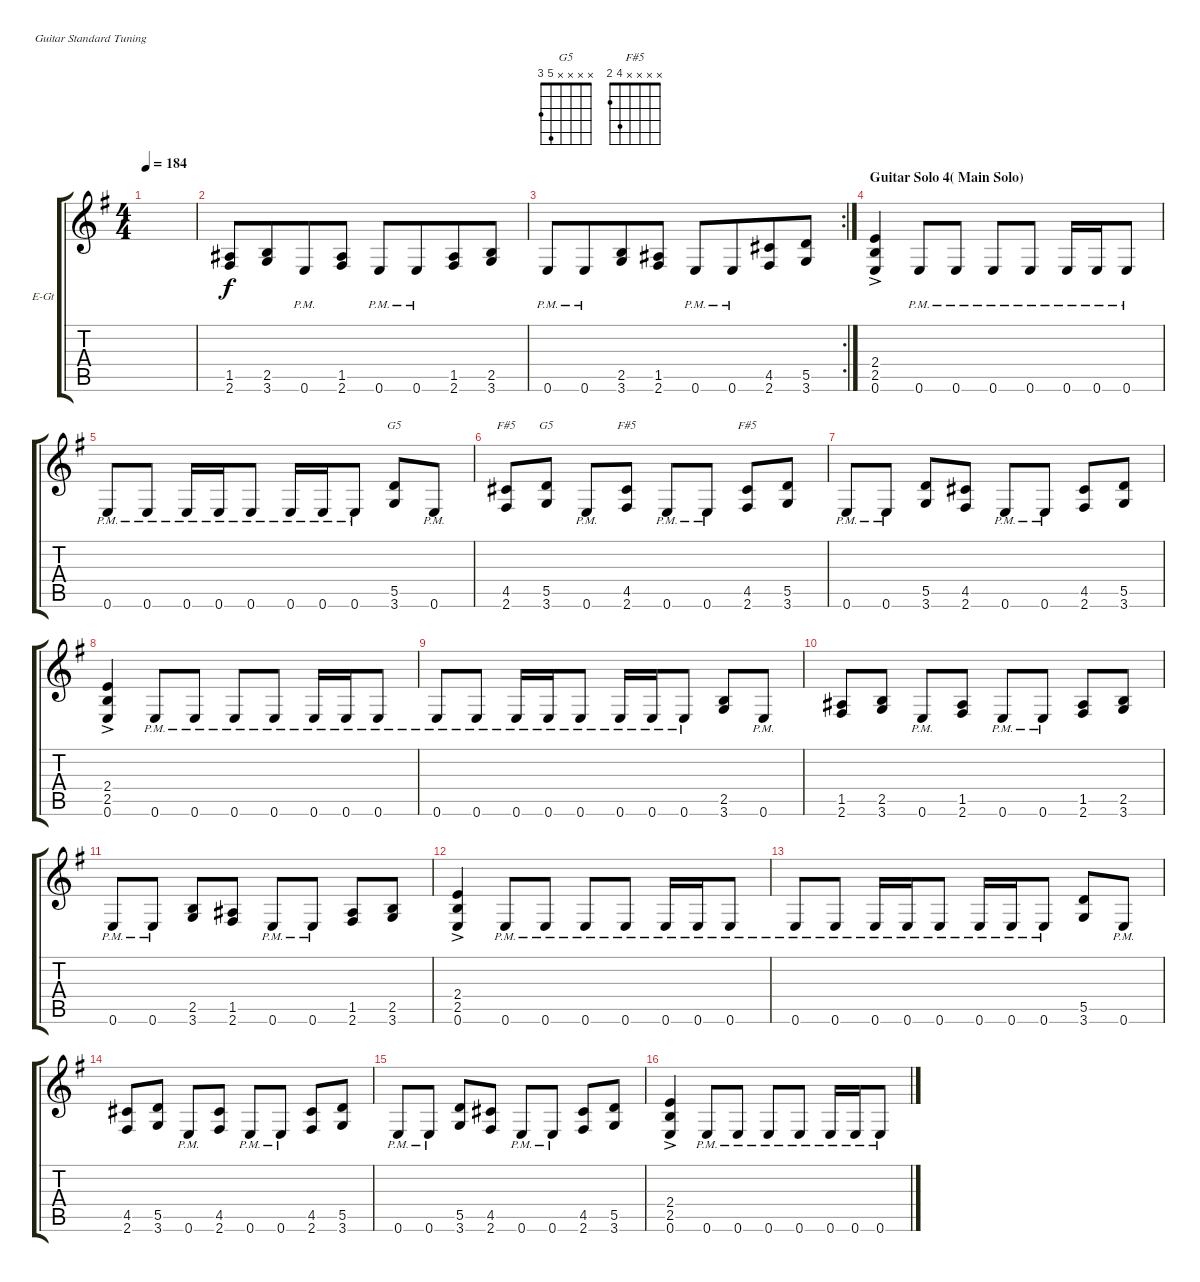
\defaultSystemsLayout 4
\bracketExtendMode groupsimilarinstruments
\firstSystemTrackNameOrientation horizontal
\otherSystemsTrackNameOrientation horizontal
\track ("Marty Friendman" "E-Gt") {instrument distortionguitar}
\staff {score tabs}
\tuning (E4 B3 G3 D3 A2 E2)
\chord ("G5" x x x x 5 3)
\chord ("F#5" x x x x 4 2)
\ts (4 4)
\tempo 184
\clef g2
\ks g
|
(2.6 1.5).8{beam merge} (3.6 2.5).8{beam merge} 0.6{pm}.8{beam merge} (2.6 1.5).8 0.6{pm}.8{beam merge} 0.6{pm}.8{beam merge} (2.6 1.5).8{beam merge} (3.6 2.5).8 |
\rc 2
0.6{pm}.8{beam merge} 0.6{pm}.8{beam merge} (3.6 2.5).8{beam merge} (2.6 1.5).8 0.6{pm}.8{beam merge} 0.6{pm}.8{beam merge} (2.6 4.5).8{beam merge} (3.6 5.5).8 |
\section ("" "Guitar Solo 4( Main Solo)")
(0.6 2.5 2.4{ac}).4 0.6{pm}.8 0.6{pm}.8 0.6{pm}.8 0.6{pm}.8 0.6{pm}.16 0.6{pm}.16 0.6{pm}.8 |
0.6{pm}.8 0.6{pm}.8 0.6{pm}.16 0.6{pm}.16 0.6{pm}.8 0.6{pm}.16 0.6{pm}.16 0.6{pm}.8 (3.6 5.5).8{ch "G5"} 0.6{pm}.8 |
(2.6 4.5).8{ch "F#5"} (3.6 5.5).8{ch "G5"} 0.6{pm}.8 (2.6 4.5).8{ch "F#5"} 0.6{pm}.8 0.6{pm}.8 (2.6 4.5).8{ch "F#5"} (3.6 5.5).8 |
0.6{pm}.8 0.6{pm}.8 (3.6 5.5).8 (4.5 2.6).8 0.6{pm}.8 0.6{pm}.8 (2.6 4.5).8 (5.5 3.6).8 |
(0.6 2.5 2.4{ac}).4 0.6{pm}.8 0.6{pm}.8 0.6{pm}.8 0.6{pm}.8 0.6{pm}.16 0.6{pm}.16 0.6{pm}.8 |
0.6{pm}.8 0.6{pm}.8 0.6{pm}.16 0.6{pm}.16 0.6{pm}.8 0.6{pm}.16 0.6{pm}.16 0.6{pm}.8 (3.6 2.5).8 0.6{pm}.8 |
(2.6 1.5).8 (3.6 2.5).8 0.6{pm}.8 (2.6 1.5).8 0.6{pm}.8 0.6{pm}.8 (2.6 1.5).8 (3.6 2.5).8 |
0.6{pm}.8 0.6{pm}.8 (3.6 2.5).8 (2.6 1.5).8 0.6{pm}.8 0.6{pm}.8 (2.6 1.5).8 (3.6 2.5).8 |
(0.6 2.5 2.4{ac}).4 0.6{pm}.8 0.6{pm}.8 0.6{pm}.8 0.6{pm}.8 0.6{pm}.16 0.6{pm}.16 0.6{pm}.8 |
0.6{pm}.8 0.6{pm}.8 0.6{pm}.16 0.6{pm}.16 0.6{pm}.8 0.6{pm}.16 0.6{pm}.16 0.6{pm}.8 (3.6 5.5).8 0.6{pm}.8 |
(2.6 4.5).8 (3.6 5.5).8 0.6{pm}.8 (2.6 4.5).8 0.6{pm}.8 0.6{pm}.8 (2.6 4.5).8 (3.6 5.5).8 |
0.6{pm}.8 0.6{pm}.8 (3.6 5.5).8 (4.5 2.6).8 0.6{pm}.8 0.6{pm}.8 (2.6 4.5).8 (5.5 3.6).8 |
(0.6 2.5 2.4{ac}).4 0.6{pm}.8 0.6{pm}.8 0.6{pm}.8 0.6{pm}.8 0.6{pm}.16 0.6{pm}.16 0.6{pm}.8
